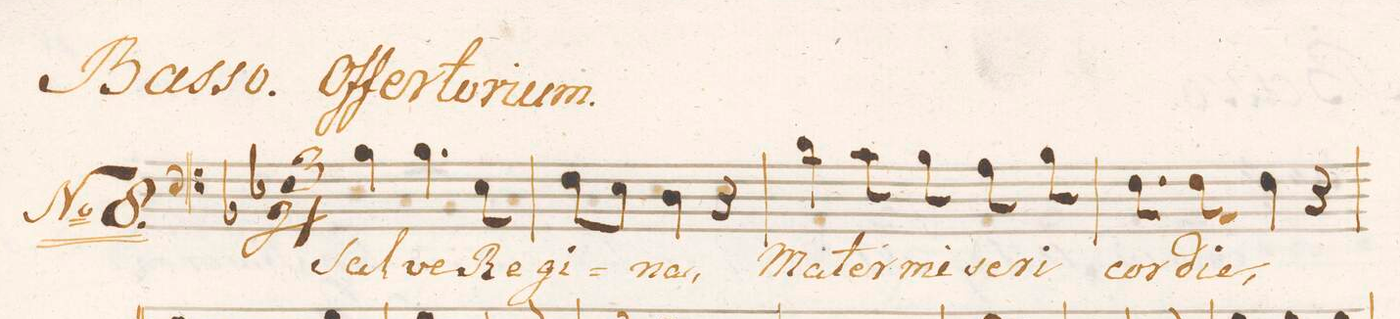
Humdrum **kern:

**kern	**text
*I"Basso.	*
*clefF4	*
*k[b-e-]	*
*M3/4	*
*2\right	*
4B-\	Sal-
4.B-\	-ve
8E-\	Re-
=2	=2
8F\L	-gi-
8E-\J	.
4D\	-na,
4r	.
=3	=3
4d\	Ma-
8c\	-ter
8B-\	mi-
8A\	-se-
8B-\	-ri-
=4	=4
8.F\	-cor-
16F\	-di-
4F\	-e,
4r	.
=5	=5
*-	*-
